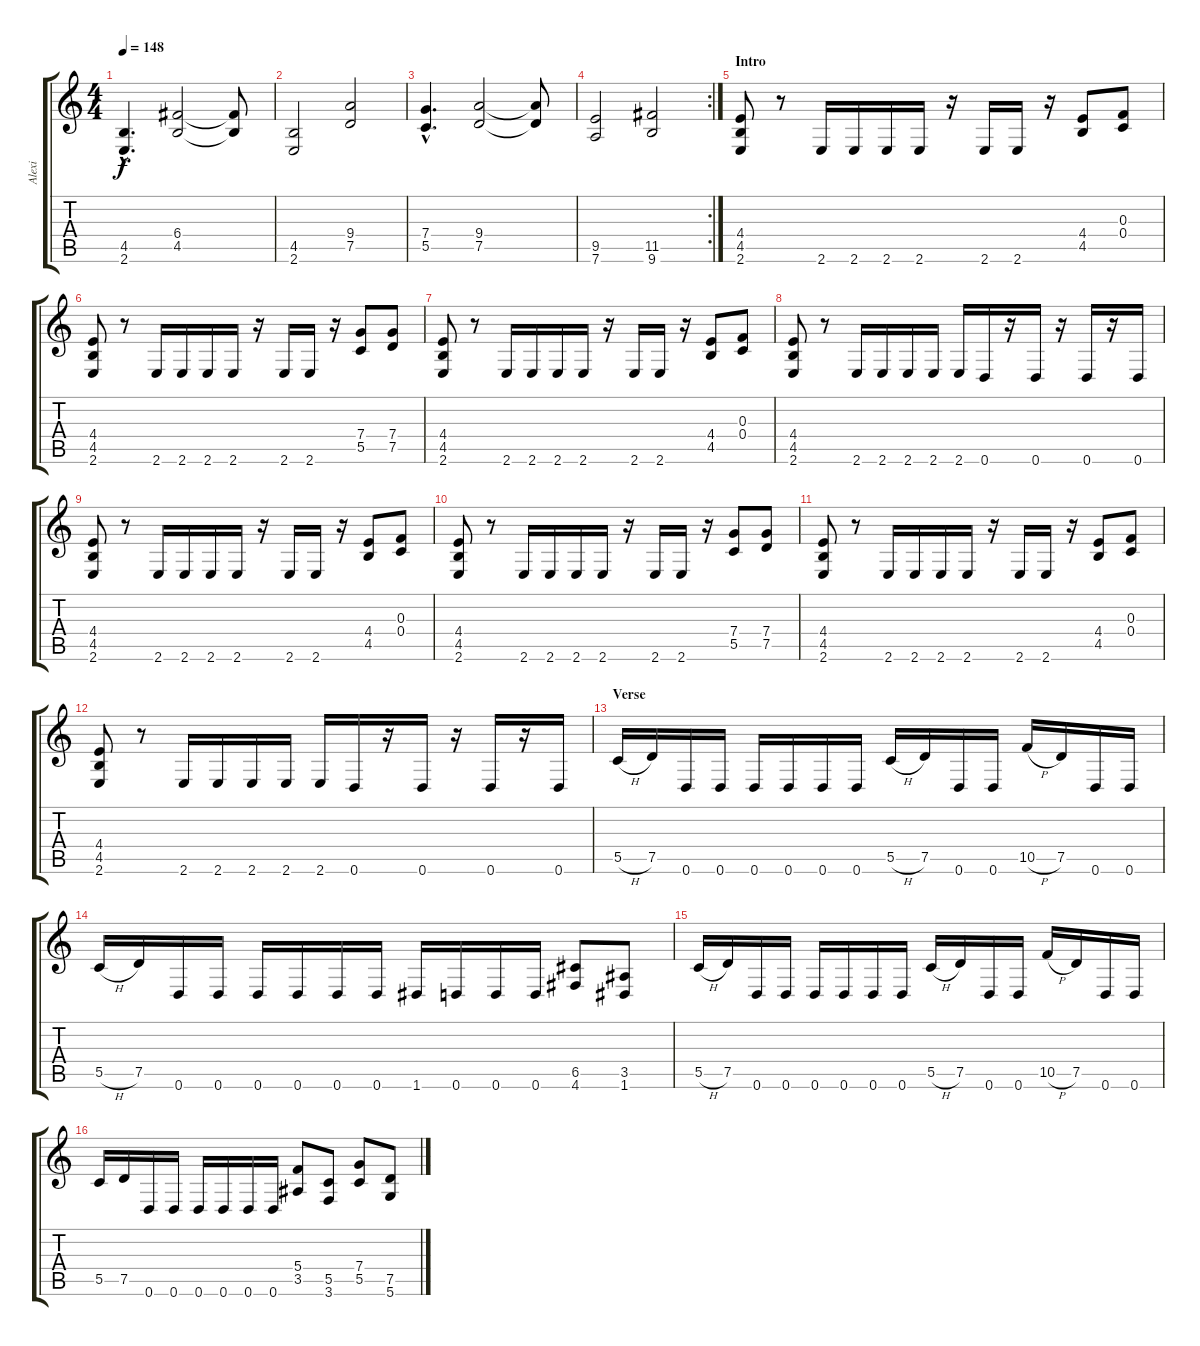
\track ("Alexi" "Alexi") {instrument overdrivenguitar}
\staff {score tabs}
\tuning (D4 A3 F3 C3 G2 D2) {hide}
\ts (4 4)
\tempo 148
\clef g2
\ks c
(4.5{hac} 2.6{hac}).4{d dy f} (6.4 4.5).2 (6.4{t} 4.5{t}).8 |
(4.5 2.6).2 (9.4 7.5).2 |
(7.4{hac} 5.5{hac}).4{d} (9.4 7.5).2 (9.4{t} 7.5{t}).8 |
\rc 2
(9.5 7.6).2 (11.5 9.6).2 |
\section ("" "Intro")
(4.4 4.5 2.6).8 r.8 2.6.16 2.6.16 2.6.16 2.6.16 r.16 2.6.16 2.6.16 r.16 (4.4 4.5).8 (0.3 0.4).8 |
(4.4 4.5 2.6).8 r.8 2.6.16 2.6.16 2.6.16 2.6.16 r.16 2.6.16 2.6.16 r.16 (7.4 5.5).8 (7.4 7.5).8 |
(4.4 4.5 2.6).8 r.8 2.6.16 2.6.16 2.6.16 2.6.16 r.16 2.6.16 2.6.16 r.16 (4.4 4.5).8 (0.3 0.4).8 |
(4.4 4.5 2.6).8 r.8 2.6.16 2.6.16 2.6.16 2.6.16 2.6.16 0.6.16 r.16 0.6.16 r.16 0.6.16 r.16 0.6.16 |
(4.4 4.5 2.6).8 r.8 2.6.16 2.6.16 2.6.16 2.6.16 r.16 2.6.16 2.6.16 r.16 (4.4 4.5).8 (0.3 0.4).8 |
(4.4 4.5 2.6).8 r.8 2.6.16 2.6.16 2.6.16 2.6.16 r.16 2.6.16 2.6.16 r.16 (7.4 5.5).8 (7.4 7.5).8 |
(4.4 4.5 2.6).8 r.8 2.6.16 2.6.16 2.6.16 2.6.16 r.16 2.6.16 2.6.16 r.16 (4.4 4.5).8 (0.3 0.4).8 |
(4.4 4.5 2.6).8 r.8 2.6.16 2.6.16 2.6.16 2.6.16 2.6.16 0.6.16 r.16 0.6.16 r.16 0.6.16 r.16 0.6.16 |
\section ("" "Verse")
5.5{h}.16 7.5.16 0.6.16 0.6.16 0.6.16 0.6.16 0.6.16 0.6.16 5.5{h}.16 7.5.16 0.6.16 0.6.16 10.5{h}.16 7.5.16 0.6.16 0.6.16 |
5.5{h}.16 7.5.16 0.6.16 0.6.16 0.6.16 0.6.16 0.6.16 0.6.16 1.6.16 0.6.16 0.6.16 0.6.16 (6.5 4.6).8 (3.5 1.6).8 |
5.5{h}.16 7.5.16 0.6.16 0.6.16 0.6.16 0.6.16 0.6.16 0.6.16 5.5{h}.16 7.5.16 0.6.16 0.6.16 10.5{h}.16 7.5.16 0.6.16 0.6.16 |
5.5.16 7.5.16 0.6.16 0.6.16 0.6.16 0.6.16 0.6.16 0.6.16 (5.4 3.5).8 (5.5 3.6).8 (7.4 5.5).8 (7.5 5.6).8
